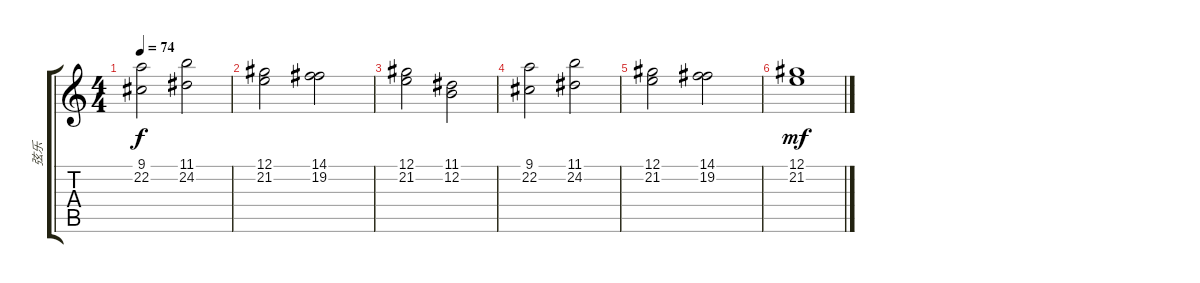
\track ("弦乐" "弦乐") {instrument stringensemble1}
\staff {score tabs}
\tuning (E4 B3 G3 D3 A2 E2) {hide}
\ts (4 4)
\tempo 74
\clef g2
\ks c
(9.1 22.2).2{dy f} (11.1 24.2).2 |
(12.1 21.2).2 (14.1 19.2).2 |
(12.1 21.2).2 (11.1 12.2).2 |
(9.1 22.2).2 (11.1 24.2).2 |
(12.1 21.2).2 (14.1 19.2).2 |
(12.1 21.2).1{dy mf}
